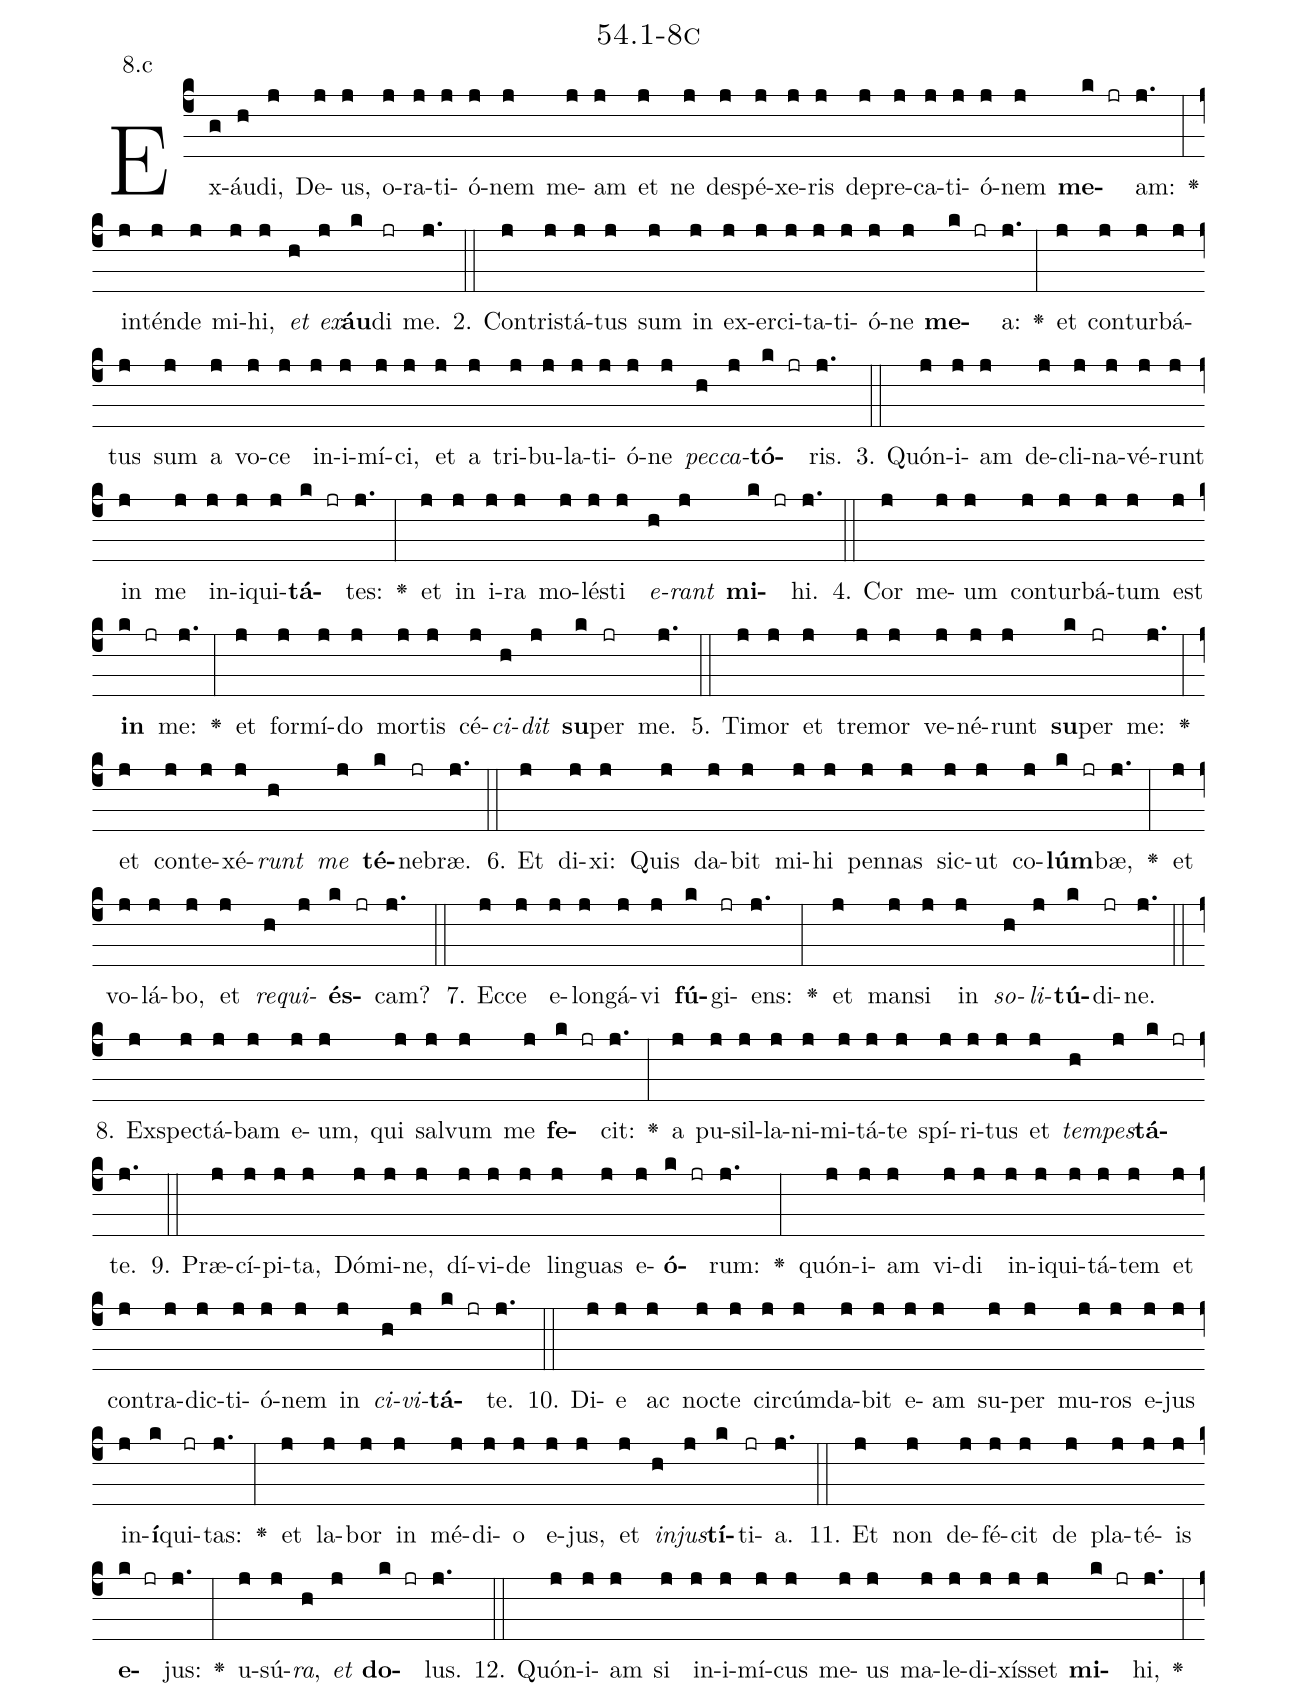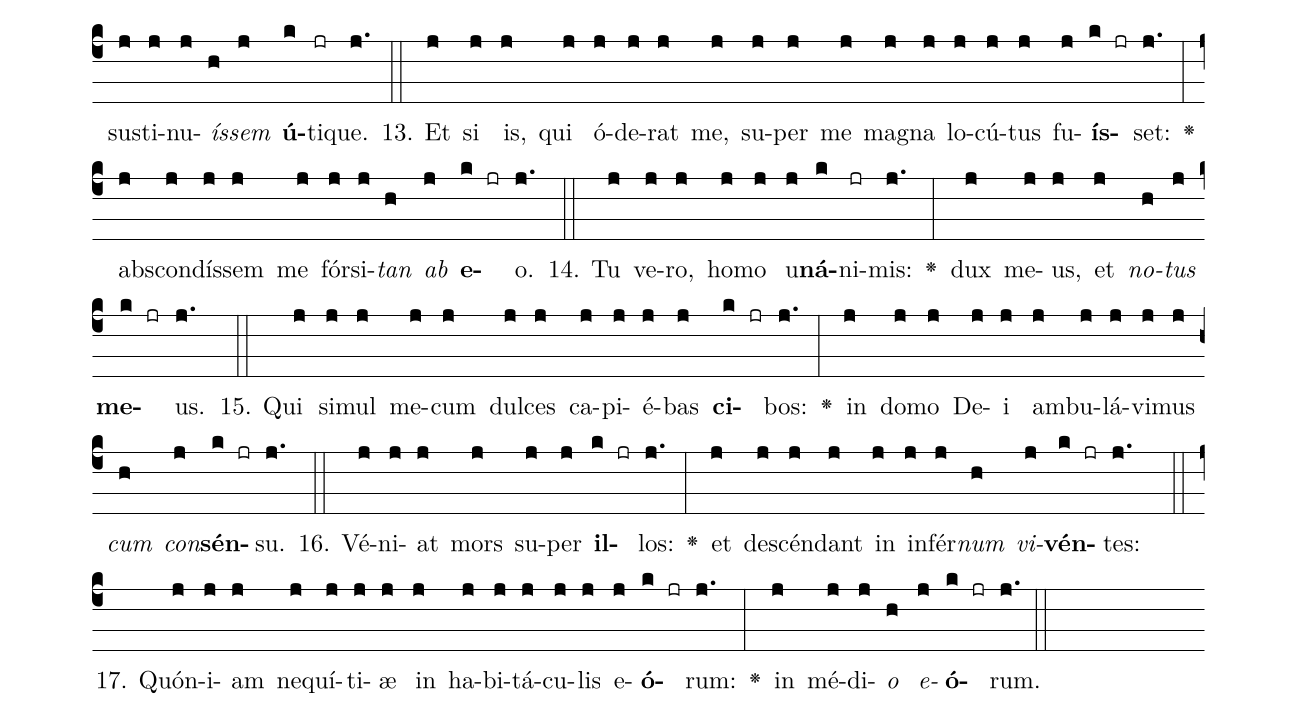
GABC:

name: 54.1-8c;
annotation: 8.c;
%%
(c4)Ex(g)áu(h)di,(j) De(j)us,(j) o(j)ra(j)ti(j)ó(j)nem(j) me(j)am(j) et(j) ne(j) de(j)spé(j)xe(j)ris(j) de(j)pre(j)ca(j)ti(j)ó(j)nem(j) <b>me</b>(k jr)am:(j.) <v>\greheightstar</v>(:) in(j)tén(j)de(j) mi(j)hi,(j) <i>et</i>(h) <i>ex</i>(j)<b>áu</b>(k)di(jr) me.(j.) (::)
2. Con(j)tris(j)tá(j)tus(j) sum(j) in(j) ex(j)er(j)ci(j)ta(j)ti(j)ó(j)ne(j) <b>me</b>(k jr)a:(j.) <v>\greheightstar</v>(:) et(j) con(j)tur(j)bá(j)tus(j) sum(j) a(j) vo(j)ce(j) in(j)i(j)mí(j)ci,(j) et(j) a(j) tri(j)bu(j)la(j)ti(j)ó(j)ne(j) <i>pec</i>(h)<i>ca</i>(j)<b>tó</b>(k jr)ris.(j.) (::)
3. Quón(j)i(j)am(j) de(j)cli(j)na(j)vé(j)runt(j) in(j) me(j) in(j)i(j)qui(j)<b>tá</b>(k jr)tes:(j.) <v>\greheightstar</v>(:) et(j) in(j) i(j)ra(j) mo(j)lés(j)ti(j) <i>e</i>(h)<i>rant</i>(j) <b>mi</b>(k jr)hi.(j.) (::)
4. Cor(j) me(j)um(j) con(j)tur(j)bá(j)tum(j) est(j) <b>in</b>(k jr) me:(j.) <v>\greheightstar</v>(:) et(j) for(j)mí(j)do(j) mor(j)tis(j) cé(j)<i>ci</i>(h)<i>dit</i>(j) <b>su</b>(k)per(jr) me.(j.) (::)
5. Ti(j)mor(j) et(j) tre(j)mor(j) ve(j)né(j)runt(j) <b>su</b>(k)per(jr) me:(j.) <v>\greheightstar</v>(:) et(j) con(j)te(j)xé(j)<i>runt</i>(h) <i>me</i>(j) <b>té</b>(k)ne(jr)bræ.(j.) (::)
6. Et(j) di(j)xi:(j) Quis(j) da(j)bit(j) mi(j)hi(j) pen(j)nas(j) sic(j)ut(j) co(j)<b>lúm</b>(k jr)bæ,(j.) <v>\greheightstar</v>(:) et(j) vo(j)lá(j)bo,(j) et(j) <i>re</i>(h)<i>qui</i>(j)<b>és</b>(k jr)cam?(j.) (::)
7. Ec(j)ce(j) e(j)lon(j)gá(j)vi(j) <b>fú</b>(k)gi(jr)ens:(j.) <v>\greheightstar</v>(:) et(j) man(j)si(j) in(j) <i>so</i>(h)<i>li</i>(j)<b>tú</b>(k)di(jr)ne.(j.) (::)
8. Ex(j)spec(j)tá(j)bam(j) e(j)um,(j) qui(j) sal(j)vum(j) me(j) <b>fe</b>(k jr)cit:(j.) <v>\greheightstar</v>(:) a(j) pu(j)sil(j)la(j)ni(j)mi(j)tá(j)te(j) spí(j)ri(j)tus(j) et(j) <i>tem</i>(h)<i>pes</i>(j)<b>tá</b>(k jr)te.(j.) (::)
9. Præ(j)cí(j)pi(j)ta,(j) Dó(j)mi(j)ne,(j) dí(j)vi(j)de(j) lin(j)guas(j) e(j)<b>ó</b>(k jr)rum:(j.) <v>\greheightstar</v>(:) quón(j)i(j)am(j) vi(j)di(j) in(j)i(j)qui(j)tá(j)tem(j) et(j) con(j)tra(j)dic(j)ti(j)ó(j)nem(j) in(j) <i>ci</i>(h)<i>vi</i>(j)<b>tá</b>(k jr)te.(j.) (::)
10. Di(j)e(j) ac(j) noc(j)te(j) cir(j)cúm(j)da(j)bit(j) e(j)am(j) su(j)per(j) mu(j)ros(j) e(j)jus(j) in(j)<b>í</b>(k)qui(jr)tas:(j.) <v>\greheightstar</v>(:) et(j) la(j)bor(j) in(j) mé(j)di(j)o(j) e(j)jus,(j) et(j) <i>in</i>(h)<i>jus</i>(j)<b>tí</b>(k)ti(jr)a.(j.) (::)
11. Et(j) non(j) de(j)fé(j)cit(j) de(j) pla(j)té(j)is(j) <b>e</b>(k jr)jus:(j.) <v>\greheightstar</v>(:) u(j)sú(j)<i>ra</i>,(h) <i>et</i>(j) <b>do</b>(k jr)lus.(j.) (::)
12. Quón(j)i(j)am(j) si(j) in(j)i(j)mí(j)cus(j) me(j)us(j) ma(j)le(j)di(j)xís(j)set(j) <b>mi</b>(k jr)hi,(j.) <v>\greheightstar</v>(:) sus(j)ti(j)nu(j)<i>ís</i>(h)<i>sem</i>(j) <b>ú</b>(k)ti(jr)que.(j.) (::)
13. Et(j) si(j) is,(j) qui(j) ó(j)de(j)rat(j) me,(j) su(j)per(j) me(j) ma(j)gna(j) lo(j)cú(j)tus(j) fu(j)<b>ís</b>(k jr)set:(j.) <v>\greheightstar</v>(:) abs(j)con(j)dís(j)sem(j) me(j) fór(j)si(j)<i>tan</i>(h) <i>ab</i>(j) <b>e</b>(k jr)o.(j.) (::)
14. Tu(j) ve(j)ro,(j) ho(j)mo(j) u(j)<b>ná</b>(k)ni(jr)mis:(j.) <v>\greheightstar</v>(:) dux(j) me(j)us,(j) et(j) <i>no</i>(h)<i>tus</i>(j) <b>me</b>(k jr)us.(j.) (::)
15. Qui(j) si(j)mul(j) me(j)cum(j) dul(j)ces(j) ca(j)pi(j)é(j)bas(j) <b>ci</b>(k jr)bos:(j.) <v>\greheightstar</v>(:) in(j) do(j)mo(j) De(j)i(j) am(j)bu(j)lá(j)vi(j)mus(j) <i>cum</i>(h) <i>con</i>(j)<b>sén</b>(k jr)su.(j.) (::)
16. Vé(j)ni(j)at(j) mors(j) su(j)per(j) <b>il</b>(k jr)los:(j.) <v>\greheightstar</v>(:) et(j) de(j)scén(j)dant(j) in(j) in(j)fér(j)<i>num</i>(h) <i>vi</i>(j)<b>vén</b>(k jr)tes:(j.) (::)
17. Quón(j)i(j)am(j) ne(j)quí(j)ti(j)æ(j) in(j) ha(j)bi(j)tá(j)cu(j)lis(j) e(j)<b>ó</b>(k jr)rum:(j.) <v>\greheightstar</v>(:) in(j) mé(j)di(j)<i>o</i>(h) <i>e</i>(j)<b>ó</b>(k jr)rum.(j.) (::)
